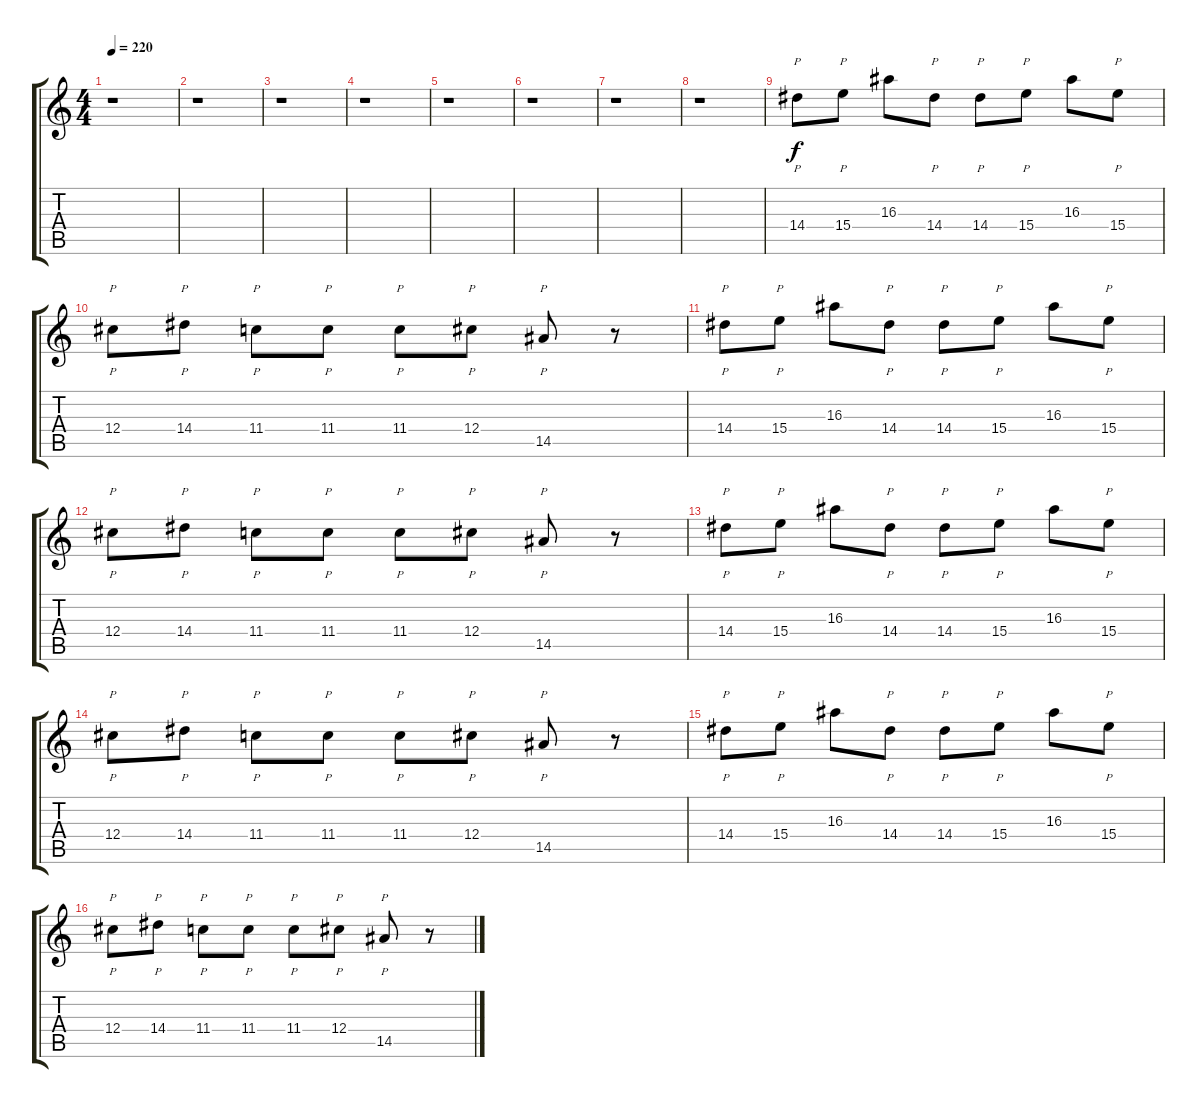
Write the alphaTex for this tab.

\track "" {instrument distortionguitar}
\staff {score tabs}
\tuning (Eb4 Bb3 Gb3 Db3 Ab2 Eb2) {hide}
\ts (4 4)
\tempo 220
\clef g2
\ks c
r.1{dy f} |
r.1 |
r.1 |
r.1 |
r.1 |
r.1 |
r.1 |
r.1 |
14.4.8{p} 15.4.8{p} 16.3.8 14.4.8{p} 14.4.8{p} 15.4.8{p} 16.3.8 15.4.8{p} |
12.4.8{p} 14.4.8{p} 11.4.8{p} 11.4.8{p} 11.4.8{p} 12.4.8{p} 14.5.8{p} r.8 |
14.4.8{p} 15.4.8{p} 16.3.8 14.4.8{p} 14.4.8{p} 15.4.8{p} 16.3.8 15.4.8{p} |
12.4.8{p} 14.4.8{p} 11.4.8{p} 11.4.8{p} 11.4.8{p} 12.4.8{p} 14.5.8{p} r.8 |
14.4.8{p} 15.4.8{p} 16.3.8 14.4.8{p} 14.4.8{p} 15.4.8{p} 16.3.8 15.4.8{p} |
12.4.8{p} 14.4.8{p} 11.4.8{p} 11.4.8{p} 11.4.8{p} 12.4.8{p} 14.5.8{p} r.8 |
14.4.8{p} 15.4.8{p} 16.3.8 14.4.8{p} 14.4.8{p} 15.4.8{p} 16.3.8 15.4.8{p} |
12.4.8{p} 14.4.8{p} 11.4.8{p} 11.4.8{p} 11.4.8{p} 12.4.8{p} 14.5.8{p} r.8
